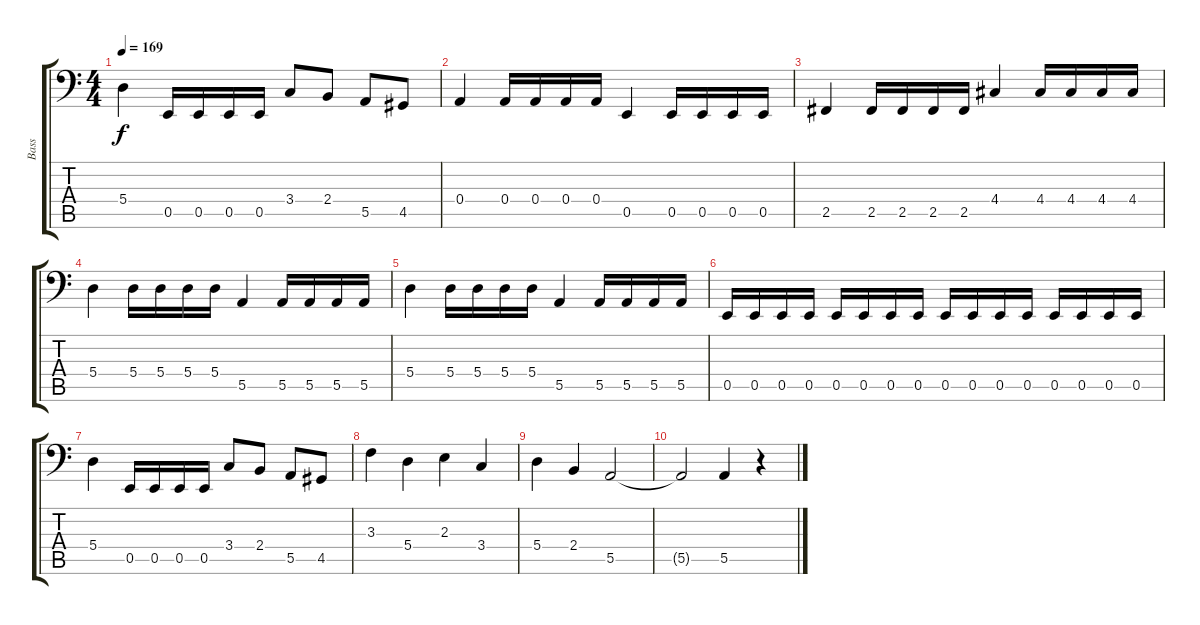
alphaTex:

\track ("Bass" "Bass") {instrument electricbassfinger}
\staff {score tabs}
\tuning (C3 G2 D2 A1 E1 B0) {hide}
\ts (4 4)
\tempo 169
\clef f4
\ks c
5.4.4{dy f} 0.5.16 0.5.16 0.5.16 0.5.16 3.4.8 2.4.8 5.5.8 4.5.8 |
0.4.4 0.4.16 0.4.16 0.4.16 0.4.16 0.5.4 0.5.16 0.5.16 0.5.16 0.5.16 |
2.5.4 2.5.16 2.5.16 2.5.16 2.5.16 4.4.4 4.4.16 4.4.16 4.4.16 4.4.16 |
5.4.4 5.4.16 5.4.16 5.4.16 5.4.16 5.5.4 5.5.16 5.5.16 5.5.16 5.5.16 |
5.4.4 5.4.16 5.4.16 5.4.16 5.4.16 5.5.4 5.5.16 5.5.16 5.5.16 5.5.16 |
0.5.16 0.5.16 0.5.16 0.5.16 0.5.16 0.5.16 0.5.16 0.5.16 0.5.16 0.5.16 0.5.16 0.5.16 0.5.16 0.5.16 0.5.16 0.5.16 |
5.4.4 0.5.16 0.5.16 0.5.16 0.5.16 3.4.8 2.4.8 5.5.8 4.5.8 |
3.3.4 5.4.4 2.3.4 3.4.4 |
5.4.4 2.4.4 5.5.2 |
5.5{t}.2 5.5.4 r.4
